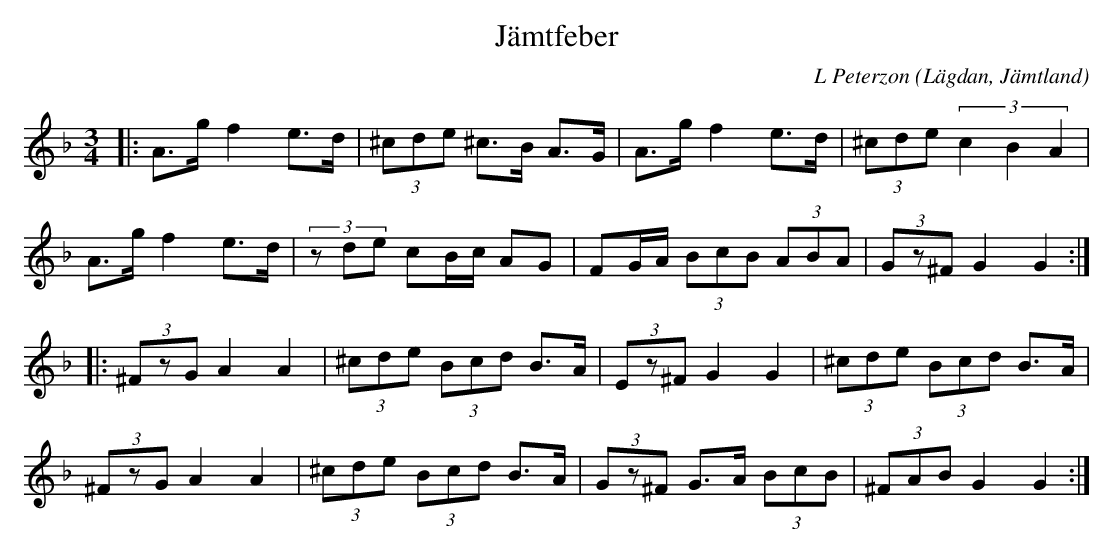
X:1
T:Jämtfeber
C: L Peterzon
O:Lägdan, Jämtland
M:3/4
L:1/8
K:Dm
|: A>g f2 e>d|(3^cde ^c>B A>G|A>g f2 e>d|(3^cde (3c2B2A2|
A>g f2 e>d|(3zde cB/c/ AG|FG/A/ (3BcB (3ABA|(3Gz^F G2 G2:|
|:(3^FzG A2 A2|(3^cde (3Bcd B>A|(3Ez^F G2 G2|(3^cde (3Bcd B>A|
(3^FzG A2 A2|(3^cde (3Bcd B>A| (3Gz^F G>A (3BcB|(3^FAB G2 G2:|
